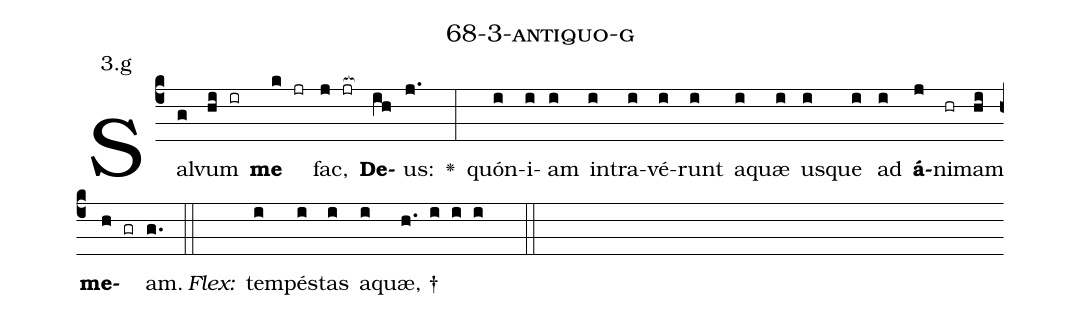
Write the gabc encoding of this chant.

name: 68-3-antiquo-g;
annotation: 3.g;
%%
(c4)Sal(g)vum(hi ir) <b>me</b>(k jr) fac,(j jr[ocb:1{]) <b>De</b>(ih[ocb:0}])us:(j.) <v>\greheightstar</v>(:) quón(i)i(i)am(i) in(i)tra(i)vé(i)runt(i) a(i)quæ(i) us(i)que(i) ad(i) <b>á</b>(j)ni(hr)mam(hi) <b>me</b>(h gr)am.(g.) (::)
<i>Flex:</i>()  tem(i)pés(i)tas(i) a(i)quæ, †(h. i i i  ::)

%E(i) u(i) o(j) u(hi) a(h) e.(g.) (::)
